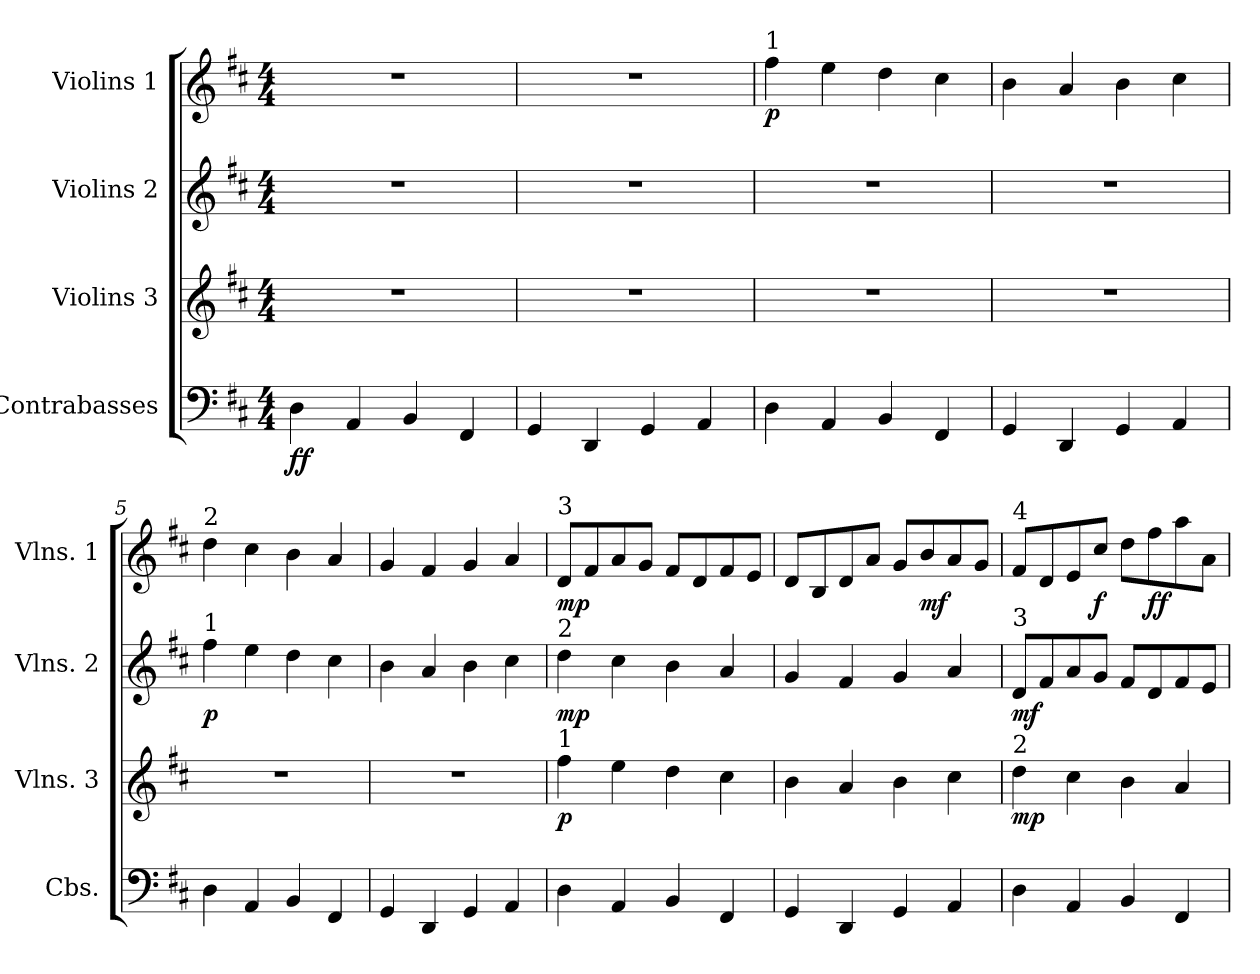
**kern	**dynam	**kern	**dynam	**kern	**dynam	**kern	**dynam
*part4	*part4	*part3	*part3	*part2	*part2	*part1	*part1
*staff4	*staff4	*staff3	*staff3	*staff2	*staff2	*staff1	*staff1
*I"Contrabasses	*	*I"Violins 3	*	*I"Violins 2	*	*I"Violins 1	*
*I'Cbs.	*	*I'Vlns. 3	*	*I'Vlns. 2	*	*I'Vlns. 1	*
*clefF4	*	*clefG2	*	*clefG2	*	*clefG2	*
*k[f#c#]	*	*k[f#c#]	*	*k[f#c#]	*	*k[f#c#]	*
*M4/4	*	*M4/4	*	*M4/4	*	*M4/4	*
*MM33	*	*MM33	*	*MM33	*	*MM33	*
=1	=1	=1	=1	=1	=1	=1	=1
!	!LO:DY:b	!	!	!	!	!	!
4D\	ff	1r	.	1r	.	1r	.
4AA/	.	.	.	.	.	.	.
4BB/	.	.	.	.	.	.	.
4FF#/	.	.	.	.	.	.	.
=2	=2	=2	=2	=2	=2	=2	=2
4GG/	.	1r	.	1r	.	1r	.
4DD/	.	.	.	.	.	.	.
4GG/	.	.	.	.	.	.	.
4AA/	.	.	.	.	.	.	.
=3	=3	=3	=3	=3	=3	=3	=3
!	!	!	!	!	!	!LO:TX:a:t=1	!
!	!	!	!	!	!	!	!LO:DY:b
4D\	.	1r	.	1r	.	4ff#\	p
4AA/	.	.	.	.	.	4ee\	.
4BB/	.	.	.	.	.	4dd\	.
4FF#/	.	.	.	.	.	4cc#\	.
=4	=4	=4	=4	=4	=4	=4	=4
4GG/	.	1r	.	1r	.	4b\	.
4DD/	.	.	.	.	.	4a/	.
4GG/	.	.	.	.	.	4b\	.
4AA/	.	.	.	.	.	4cc#\	.
=5	=5	=5	=5	=5	=5	=5	=5
!	!	!	!	!	!	!LO:TX:a:t=2	!
!	!	!	!	!LO:TX:a:t=1	!	!	!
!	!	!	!	!	!LO:DY:b	!	!
4D\	.	1r	.	4ff#\	p	4dd\	.
4AA/	.	.	.	4ee\	.	4cc#\	.
4BB/	.	.	.	4dd\	.	4b\	.
4FF#/	.	.	.	4cc#\	.	4a/	.
=6	=6	=6	=6	=6	=6	=6	=6
4GG/	.	1r	.	4b\	.	4g/	.
4DD/	.	.	.	4a/	.	4f#/	.
4GG/	.	.	.	4b\	.	4g/	.
4AA/	.	.	.	4cc#\	.	4a/	.
!!LO:LB:g=z
=7	=7	=7	=7	=7	=7	=7	=7
!	!	!	!	!	!	!LO:TX:a:t=3	!
!	!	!	!	!LO:TX:a:t=2	!	!	!
!	!	!LO:TX:a:t=1	!	!	!	!	!
!	!	!	!LO:DY:b	!	!LO:DY:b	!	!LO:DY:b
4D\	.	4ff#\	p	4dd\	mp	8d/L	mp
.	.	.	.	.	.	8f#/	.
4AA/	.	4ee\	.	4cc#\	.	8a/	.
.	.	.	.	.	.	8g/J	.
4BB/	.	4dd\	.	4b\	.	8f#/L	.
.	.	.	.	.	.	8d/	.
4FF#/	.	4cc#\	.	4a/	.	8f#/	.
.	.	.	.	.	.	8e/J	.
=8	=8	=8	=8	=8	=8	=8	=8
4GG/	.	4b\	.	4g/	.	8d/L	.
.	.	.	.	.	.	8B/	.
4DD/	.	4a/	.	4f#/	.	8d/	.
.	.	.	.	.	.	8a/J	.
4GG/	.	4b\	.	4g/	.	8g/L	.
!	!	!	!	!	!	!	!LO:DY:b
.	.	.	.	.	.	8b/	mf
4AA/	.	4cc#\	.	4a/	.	8a/	.
.	.	.	.	.	.	8g/J	.
=9	=9	=9	=9	=9	=9	=9	=9
!	!	!	!	!	!	!LO:TX:a:t=4	!
!	!	!	!	!LO:TX:a:t=3	!	!	!
!	!	!LO:TX:a:t=2	!	!	!	!	!
!	!	!	!LO:DY:b	!	!LO:DY:b	!	!
4D\	.	4dd\	mp	8d/L	mf	8f#/L	.
.	.	.	.	8f#/	.	8d/	.
4AA/	.	4cc#\	.	8a/	.	8e/	.
!	!	!	!	!	!	!	!LO:DY:b
.	.	.	.	8g/J	.	8cc#/J	f
4BB/	.	4b\	.	8f#/L	.	8dd\L	.
!	!	!	!	!	!	!	!LO:DY:b
.	.	.	.	8d/	.	8ff#\	ff
4FF#/	.	4a/	.	8f#/	.	8aa\	.
.	.	.	.	8e/J	.	8a\J	.
=	=	=	=	=	=	=	=
*-	*-	*-	*-	*-	*-	*-	*-
